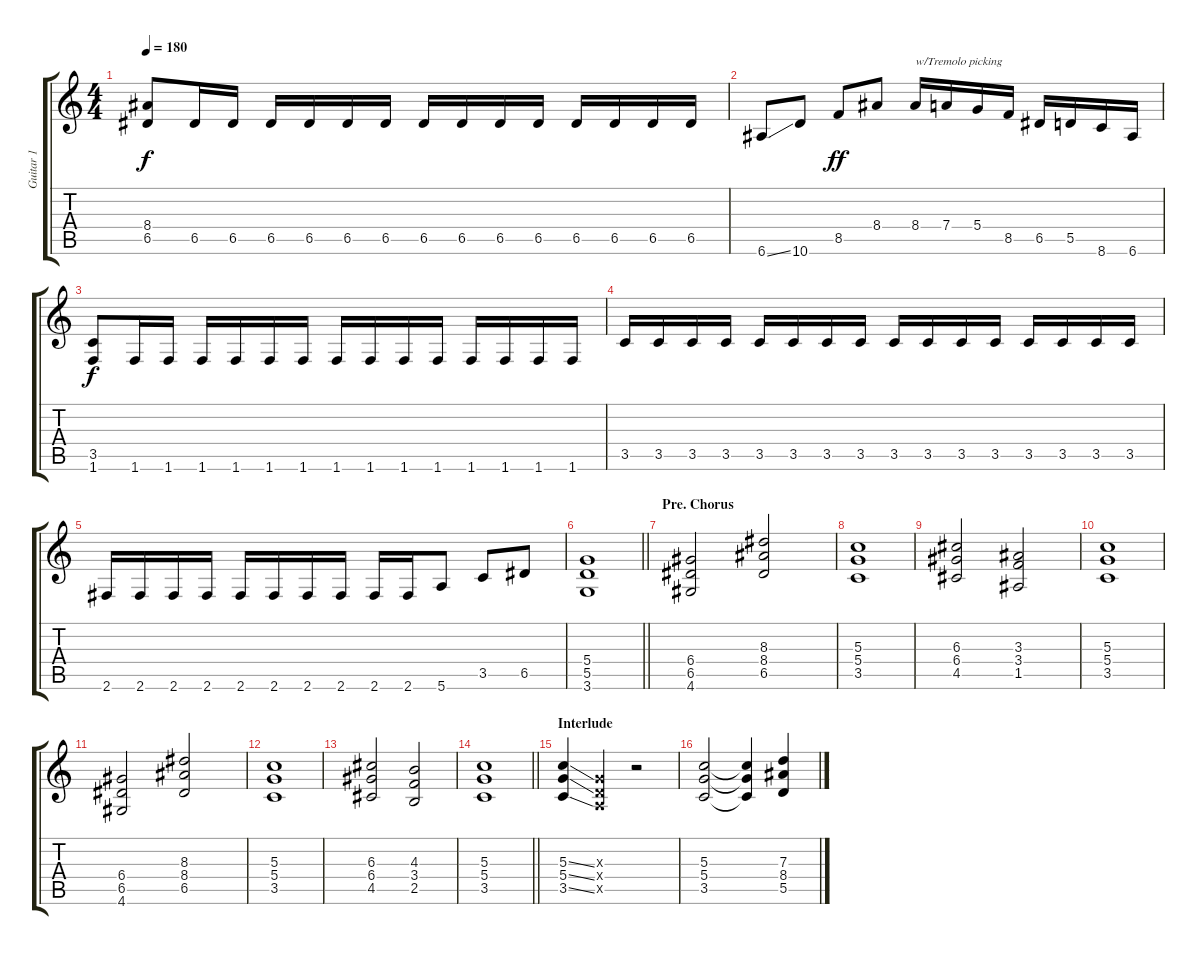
\track ("Guitar 1" "Guitar 1") {instrument overdrivenguitar}
\staff {score tabs}
\tuning (E4 B3 G3 D3 A2 E2) {hide}
\ts (4 4)
\tempo 180
\clef g2
\ks c
(8.4 6.5).8{dy f} 6.5.16 6.5.16 6.5.16 6.5.16 6.5.16 6.5.16 6.5.16 6.5.16 6.5.16 6.5.16 6.5.16 6.5.16 6.5.16 6.5.16 |
6.6{ss}.8 10.6.8 8.5.8{dy ff} 8.4.8 8.4.16{txt "w/Tremolo picking"} 7.4.16 5.4.16 8.5.16 6.5.16 5.5.16 8.6.16 6.6.16 |
(3.5 1.6).8{dy f} 1.6.16 1.6.16 1.6.16 1.6.16 1.6.16 1.6.16 1.6.16 1.6.16 1.6.16 1.6.16 1.6.16 1.6.16 1.6.16 1.6.16 |
3.5.16 3.5.16 3.5.16 3.5.16 3.5.16 3.5.16 3.5.16 3.5.16 3.5.16 3.5.16 3.5.16 3.5.16 3.5.16 3.5.16 3.5.16 3.5.16 |
2.6.16 2.6.16 2.6.16 2.6.16 2.6.16 2.6.16 2.6.16 2.6.16 2.6.16 2.6.16 5.6.8 3.5.8 6.5.8 |
\barLineRight lightlight
(5.4 5.5 3.6).1 |
\section ("" "Pre. Chorus")
(6.4 6.5 4.6).2 (8.3 8.4 6.5).2 |
(5.3 5.4 3.5).1 |
(6.3 6.4 4.5).2 (3.3 3.4 1.5).2 |
(5.3 5.4 3.5).1 |
(6.4 6.5 4.6).2 (8.3 8.4 6.5).2 |
(5.3 5.4 3.5).1 |
(6.3 6.4 4.5).2 (4.3 3.4 2.5).2 |
\barLineRight lightlight
(5.3 5.4 3.5).1 |
\section ("" "Interlude")
(5.3{ss} 5.4{ss} 3.5{ss}).4 (0.3{x} 0.4{x} 0.5{x}).4 r.2 |
(5.3 5.4 3.5).2 (5.3{t} 5.4{t} 3.5{t}).4 (7.3 8.4 5.5).4
